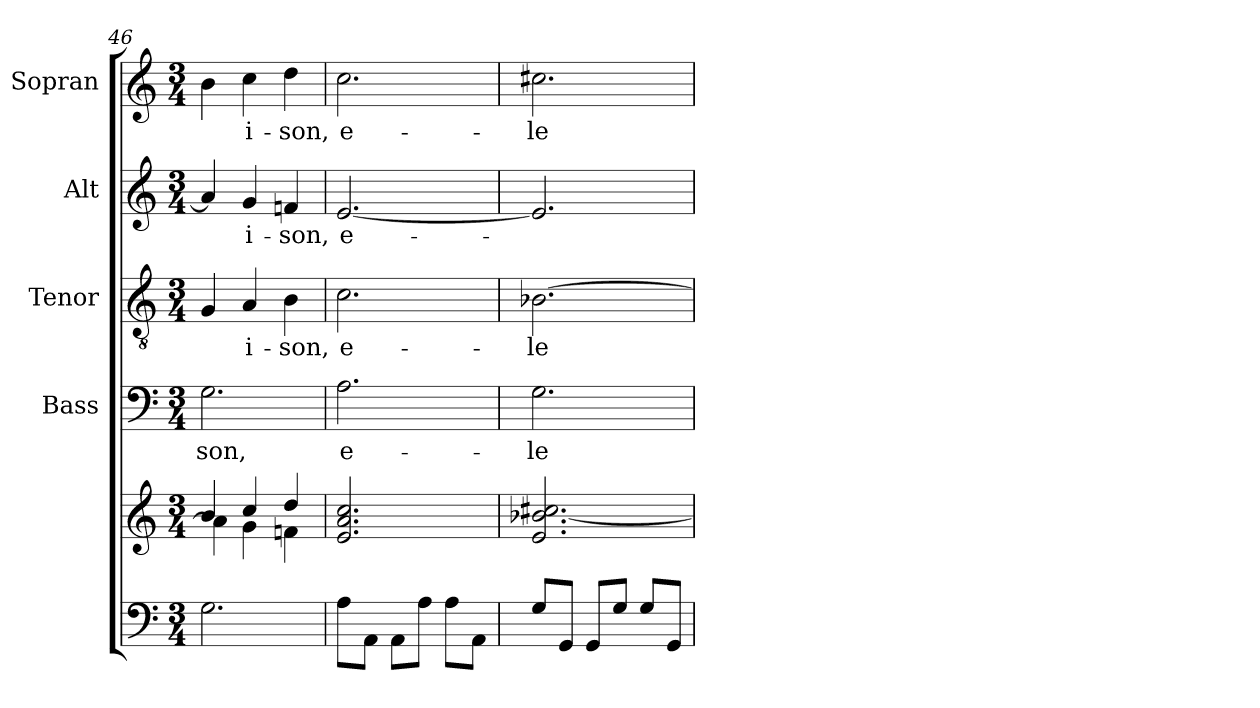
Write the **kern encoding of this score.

**kern	**kern	**kern	**text	**kern	**text	**kern	**text	**kern	**text
*part5	*part5	*part4	*part4	*part3	*part3	*part2	*part2	*part1	*part1
*staff6	*staff5	*staff4	*staff4	*staff3	*staff3	*staff2	*staff2	*staff1	*staff1
*	*	*I"Bass	*	*I"Tenor	*	*I"Alt	*	*I"Sopran	*
*	*	*I'B.	*	*I'T.	*	*I'A.	*	*I'S.	*
*clefF4	*clefG2	*clefF4	*	*clefGv2	*	*clefG2	*	*clefG2	*
*k[]	*k[]	*k[]	*	*k[]	*	*k[]	*	*k[]	*
*C:	*C:	*C:	*	*C:	*	*C:	*	*C:	*
*M3/4	*M3/4	*M3/4	*	*M3/4	*	*M3/4	*	*M3/4	*
=46	=46	=46	=46	=46	=46	=46	=46	=46	=46
*	*^	*	*	*	*	*	*	*	*
!	!	!	!	!LO:LY:b	!	!	!	!	!	!
2.G\	4b/	4a\]	2.G\	-son,	4G/	.	4a/]	.	4b\	.
!	!	!	!	!	!	!LO:LY:b	!	!LO:LY:b	!	!LO:LY:b
.	4cc/	4g\	.	.	4A/	-i-	4g/	-i-	4cc\	-i-
!	!	!	!	!	!	!LO:LY:b	!	!LO:LY:b	!	!LO:LY:b
.	4dd/	4fn\	.	.	4B\	-son,	4fn/	-son,	4dd\	-son,
=47	=47	=47	=47	=47	=47	=47	=47	=47	=47	=47
!	!	!	!	!LO:LY:b	!	!LO:LY:b	!	!LO:LY:b	!	!LO:LY:b
*	*v	*v	*	*	*	*	*	*	*	*
8A\L	2.e/ 2.a/ 2.cc/	2.A\	e-	2.c\	e-	[2.e/	e-	2.cc\	e-
8AA\J	.	.	.	.	.	.	.	.	.
8AA\L	.	.	.	.	.	.	.	.	.
8A\J	.	.	.	.	.	.	.	.	.
8A\L	.	.	.	.	.	.	.	.	.
8AA\J	.	.	.	.	.	.	.	.	.
=48	=48	=48	=48	=48	=48	=48	=48	=48	=48
!	!	!	!LO:LY:b	!	!LO:LY:b	!	!	!	!LO:LY:b
8G/L	2.e/ [<2.b-X/ 2.cc#X/	2.G\	-le-	[2.B-X\	-le-	2.e/]	.	2.cc#X\	-le-
8GG/J	.	.	.	.	.	.	.	.	.
8GG/L	.	.	.	.	.	.	.	.	.
8G/J	.	.	.	.	.	.	.	.	.
8G/L	.	.	.	.	.	.	.	.	.
8GG/J	.	.	.	.	.	.	.	.	.
=	=	=	=	=	=	=	=	=	=
*-	*-	*-	*-	*-	*-	*-	*-	*-	*-
